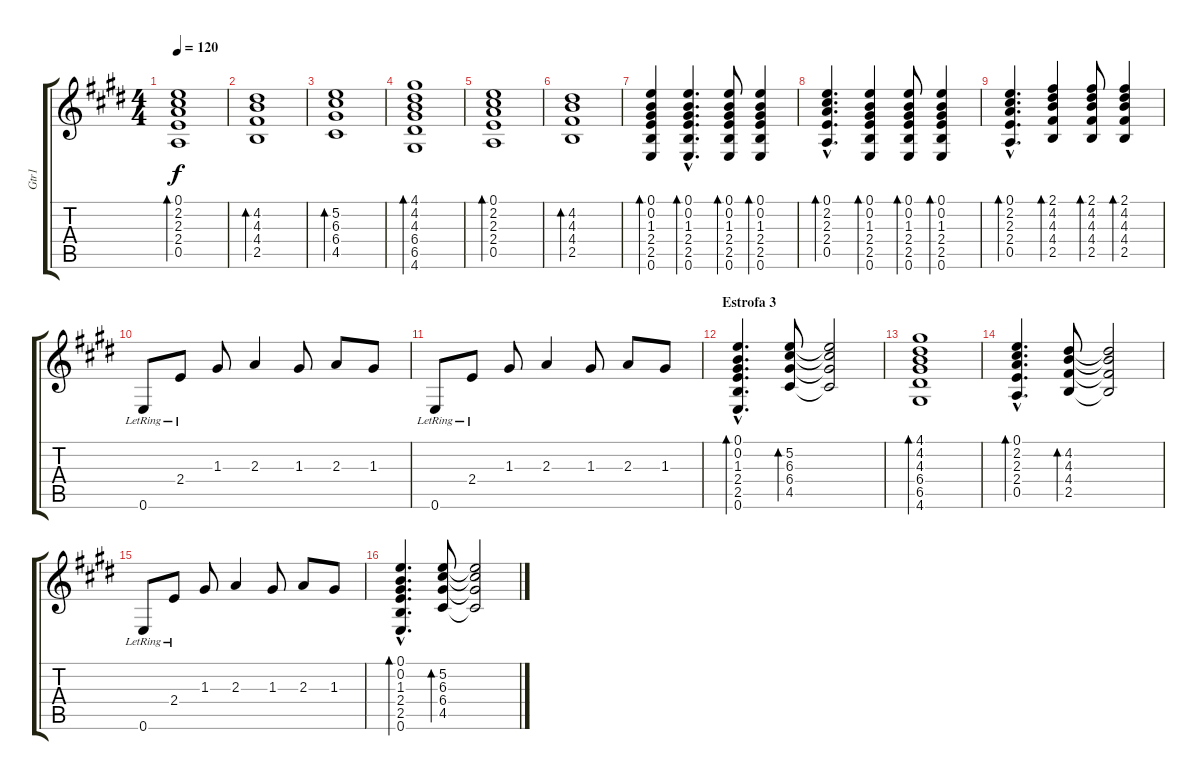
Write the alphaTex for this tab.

\track ("Gtr1" "Gtr1") {instrument acousticguitarsteel}
\staff {score tabs}
\tuning (E4 B3 G3 D3 A2 E2) {hide}
\ts (4 4)
\tempo 120
\clef g2
\ks e
(0.1 2.2 2.3 2.4 0.5).1{bd 60 dy f} |
(4.2 4.3 4.4 2.5).1{bd 60} |
(5.2 6.3 6.4 4.5).1{bd 60} |
(4.1 4.2 4.3 6.4 6.5 4.6).1{bd 60} |
(0.1 2.2 2.3 2.4 0.5).1{bd 60} |
(4.2 4.3 4.4 2.5).1{bd 60} |
(0.1 0.2 1.3 2.4 2.5 0.6).4{bd 60} (0.1{hac} 0.2{hac} 1.3{hac} 2.4{hac} 2.5{hac} 0.6{hac}).4{d bd 60} (0.1 0.2 1.3 2.4 2.5 0.6).8{bd 60} (0.1 0.2 1.3 2.4 2.5 0.6).4{bd 60} |
(0.1{hac} 2.2{hac} 2.3{hac} 2.4{hac} 0.5{hac}).4{d bd 60} (0.1 0.2 1.3 2.4 2.5 0.6).4{bd 60} (0.1 0.2 1.3 2.4 2.5 0.6).8{bd 60} (0.1 0.2 1.3 2.4 2.5 0.6).4{bd 60} |
(0.1{hac} 2.2{hac} 2.3{hac} 2.4{hac} 0.5{hac}).4{d bd 60} (2.1 4.2 4.3 4.4 2.5).4{bd 60} (2.1 4.2 4.3 4.4 2.5).8{bd 60} (2.1 4.2 4.3 4.4 2.5).4{bd 60} |
0.6{lr}.8 2.4{lr}.8 1.3.8 2.3.4 1.3.8 2.3.8 1.3.8 |
0.6{lr}.8 2.4{lr}.8 1.3.8 2.3.4 1.3.8 2.3.8 1.3.8 |
\section ("" "Estrofa 3")
(0.1{hac} 0.2{hac} 1.3{hac} 2.4{hac} 2.5{hac} 0.6{hac}).4{d bd 60} (5.2 6.3 6.4 4.5).8{bd 60} (5.2{t} 6.3{t} 6.4{t} 4.5{t}).2 |
(4.1 4.2 4.3 6.4 6.5 4.6).1{bd 60} |
(0.1{hac} 2.2{hac} 2.3{hac} 2.4{hac} 0.5{hac}).4{d bd 60} (4.2 4.3 4.4 2.5).8{bd 60} (4.2{t} 4.3{t} 4.4{t} 2.5{t}).2 |
0.6{lr}.8 2.4{lr}.8 1.3.8 2.3.4 1.3.8 2.3.8 1.3.8 |
(0.1{hac} 0.2{hac} 1.3{hac} 2.4{hac} 2.5{hac} 0.6{hac}).4{d bd 60} (5.2 6.3 6.4 4.5).8{bd 60} (5.2{t} 6.3{t} 6.4{t} 4.5{t}).2
